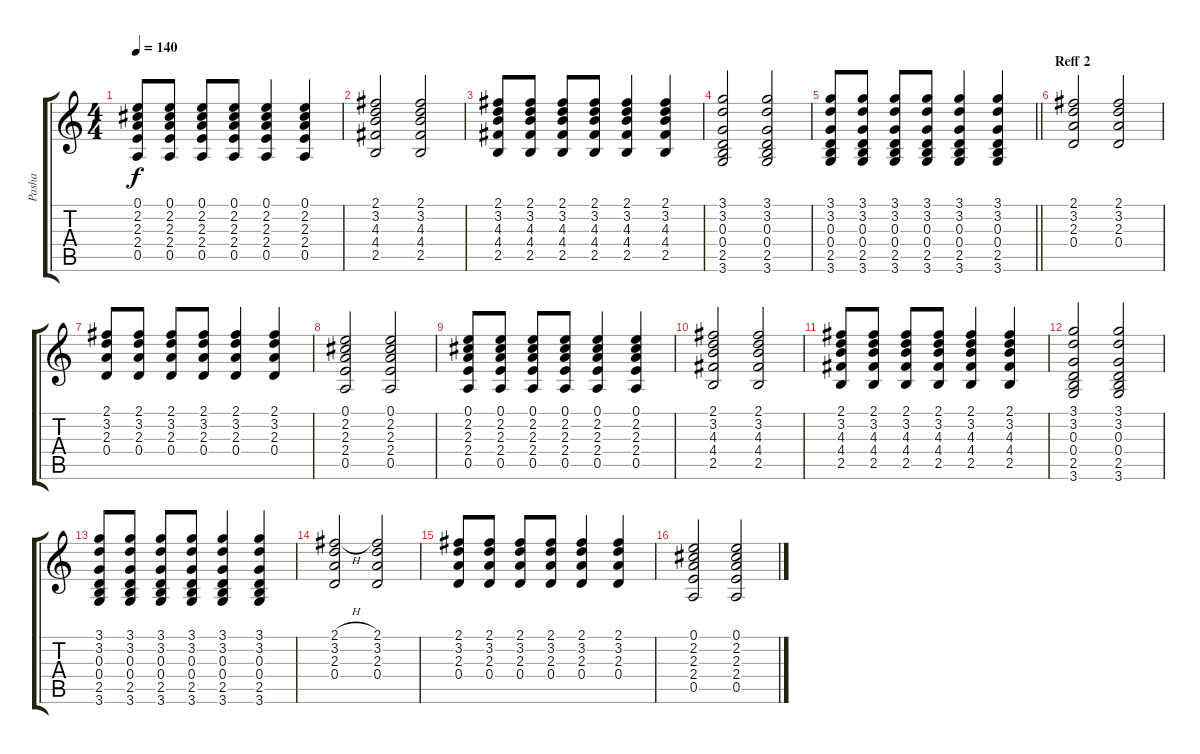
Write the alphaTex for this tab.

\track ("Pasha" "Pasha") {instrument acousticguitarsteel}
\staff {score tabs}
\tuning (E4 B3 G3 D3 A2 E2) {hide}
\ts (4 4)
\tempo 140
\clef g2
\ks c
(0.1 2.2 2.3 2.4 0.5).8{dy f} (0.1 2.2 2.3 2.4 0.5).8 (0.1 2.2 2.3 2.4 0.5).8 (0.1 2.2 2.3 2.4 0.5).8 (0.1 2.2 2.3 2.4 0.5).4 (0.1 2.2 2.3 2.4 0.5).4 |
(2.1 3.2 4.3 4.4 2.5).2 (2.1 3.2 4.3 4.4 2.5).2 |
(2.1 3.2 4.3 4.4 2.5).8 (2.1 3.2 4.3 4.4 2.5).8 (2.1 3.2 4.3 4.4 2.5).8 (2.1 3.2 4.3 4.4 2.5).8 (2.1 3.2 4.3 4.4 2.5).4 (2.1 3.2 4.3 4.4 2.5).4 |
(3.1 3.2 0.3 0.4 2.5 3.6).2 (3.1 3.2 0.3 0.4 2.5 3.6).2 |
\barLineRight lightlight
(3.1 3.2 0.3 0.4 2.5 3.6).8 (3.1 3.2 0.3 0.4 2.5 3.6).8 (3.1 3.2 0.3 0.4 2.5 3.6).8 (3.1 3.2 0.3 0.4 2.5 3.6).8 (3.1 3.2 0.3 0.4 2.5 3.6).4 (3.1 3.2 0.3 0.4 2.5 3.6).4 |
\section ("" "Reff 2")
(2.1 3.2 2.3 0.4).2 (2.1 3.2 2.3 0.4).2 |
(2.1 3.2 2.3 0.4).8 (2.1 3.2 2.3 0.4).8 (2.1 3.2 2.3 0.4).8 (2.1 3.2 2.3 0.4).8 (2.1 3.2 2.3 0.4).4 (2.1 3.2 2.3 0.4).4 |
(0.1 2.2 2.3 2.4 0.5).2 (0.1 2.2 2.3 2.4 0.5).2 |
(0.1 2.2 2.3 2.4 0.5).8 (0.1 2.2 2.3 2.4 0.5).8 (0.1 2.2 2.3 2.4 0.5).8 (0.1 2.2 2.3 2.4 0.5).8 (0.1 2.2 2.3 2.4 0.5).4 (0.1 2.2 2.3 2.4 0.5).4 |
(2.1 3.2 4.3 4.4 2.5).2 (2.1 3.2 4.3 4.4 2.5).2 |
(2.1 3.2 4.3 4.4 2.5).8 (2.1 3.2 4.3 4.4 2.5).8 (2.1 3.2 4.3 4.4 2.5).8 (2.1 3.2 4.3 4.4 2.5).8 (2.1 3.2 4.3 4.4 2.5).4 (2.1 3.2 4.3 4.4 2.5).4 |
(3.1 3.2 0.3 0.4 2.5 3.6).2 (3.1 3.2 0.3 0.4 2.5 3.6).2 |
(3.1 3.2 0.3 0.4 2.5 3.6).8 (3.1 3.2 0.3 0.4 2.5 3.6).8 (3.1 3.2 0.3 0.4 2.5 3.6).8 (3.1 3.2 0.3 0.4 2.5 3.6).8 (3.1 3.2 0.3 0.4 2.5 3.6).4 (3.1 3.2 0.3 0.4 2.5 3.6).4 |
(2.1{h} 3.2 2.3 0.4).2 (2.1 3.2 2.3 0.4).2 |
(2.1 3.2 2.3 0.4).8 (2.1 3.2 2.3 0.4).8 (2.1 3.2 2.3 0.4).8 (2.1 3.2 2.3 0.4).8 (2.1 3.2 2.3 0.4).4 (2.1 3.2 2.3 0.4).4 |
(0.1 2.2 2.3 2.4 0.5).2 (0.1 2.2 2.3 2.4 0.5).2
